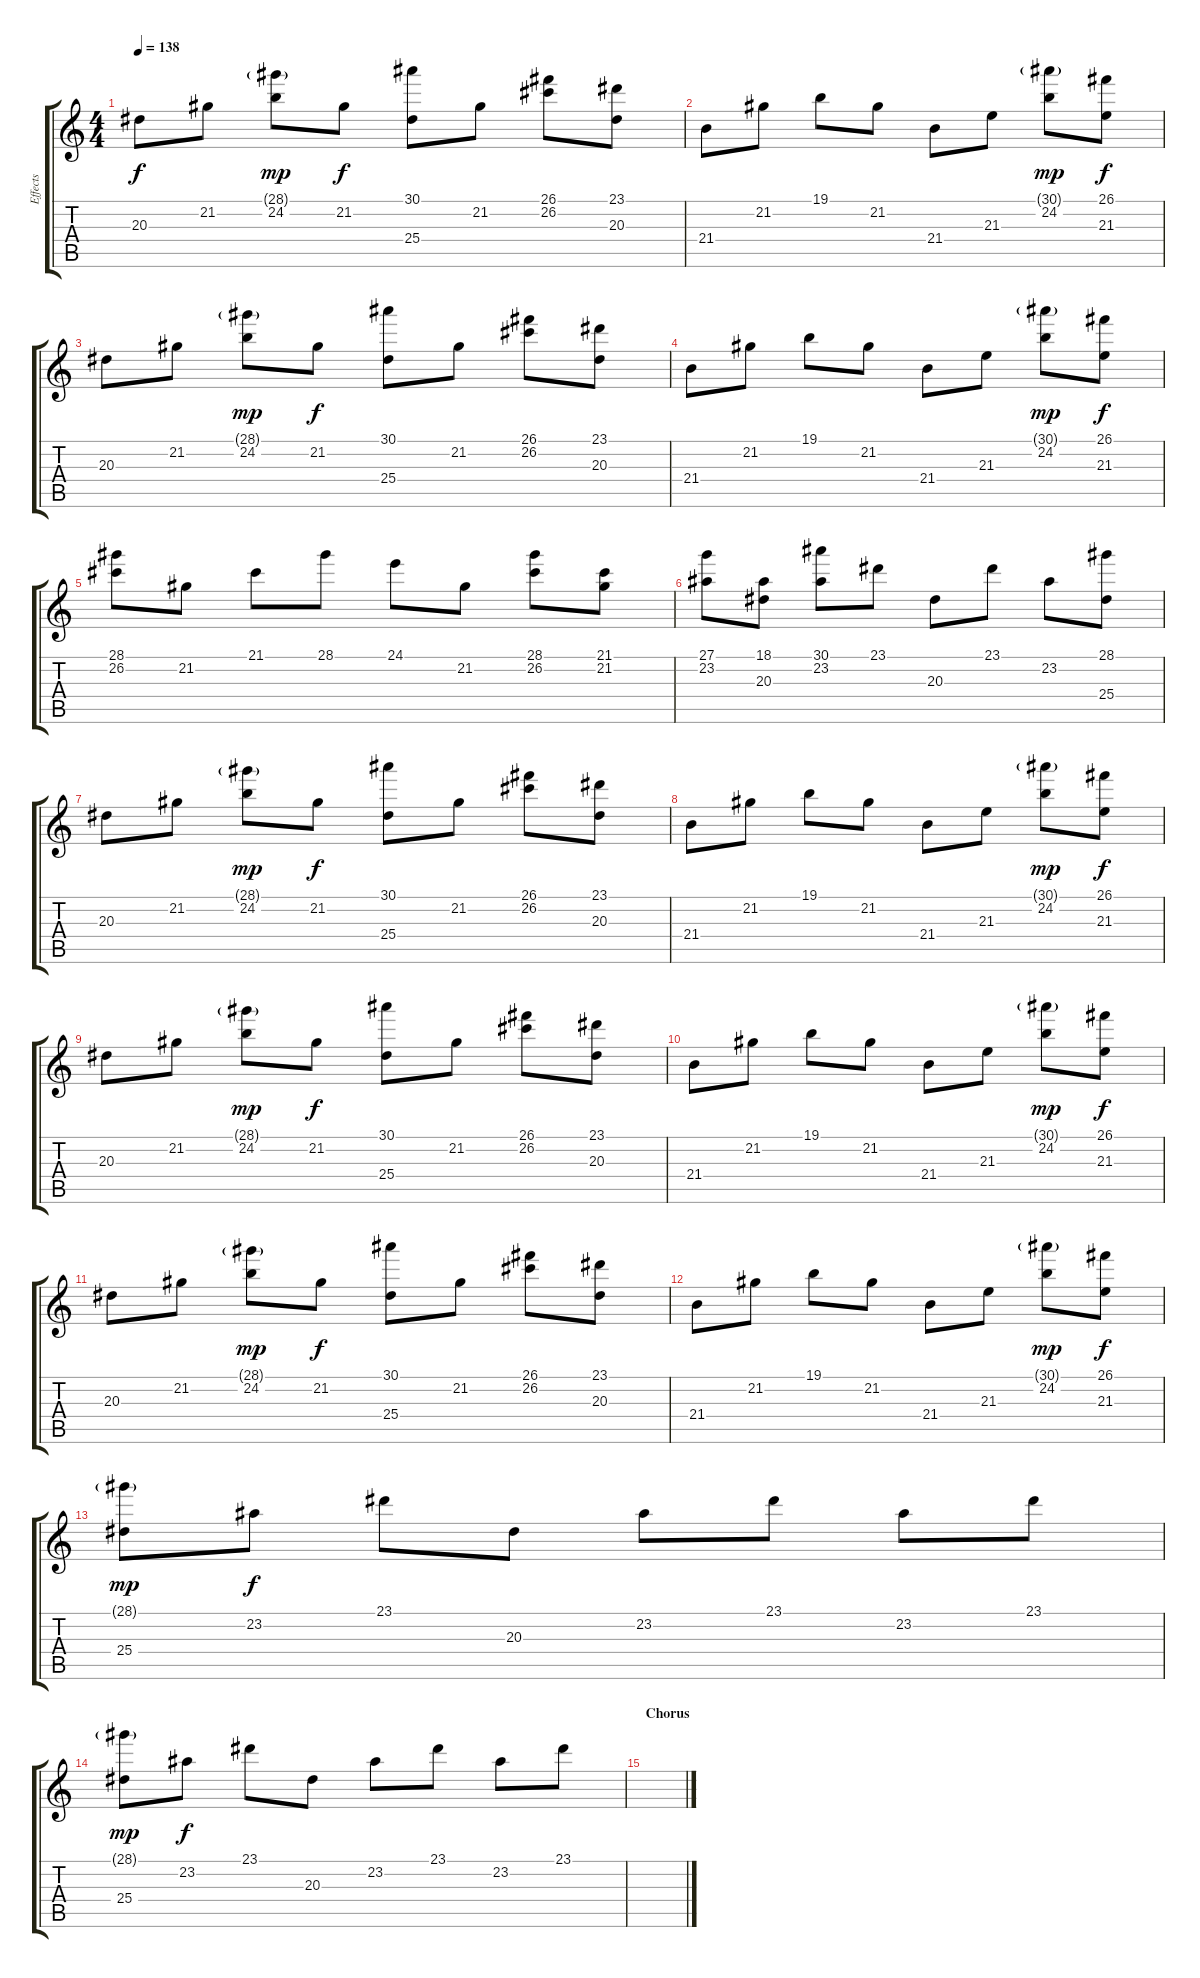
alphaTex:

\track ("Effects" "Effects") {instrument marimba}
\staff {score tabs}
\tuning (E4 B3 G3 D3 A2 E2) {hide}
\ts (4 4)
\tempo 138
\clef g2
\ks c
20.3.8{dy f} 21.2.8 (28.1{g} 24.2).8{dy mp} 21.2.8{dy f} (30.1 25.4).8 21.2.8 (26.1 26.2).8 (23.1 20.3).8 |
21.4.8 21.2.8 19.1.8 21.2.8 21.4.8 21.3.8 (30.1{g} 24.2).8{dy mp} (26.1 21.3).8{dy f} |
20.3.8 21.2.8 (28.1{g} 24.2).8{dy mp} 21.2.8{dy f} (30.1 25.4).8 21.2.8 (26.1 26.2).8 (23.1 20.3).8 |
21.4.8 21.2.8 19.1.8 21.2.8 21.4.8 21.3.8 (30.1{g} 24.2).8{dy mp} (26.1 21.3).8{dy f} |
(28.1 26.2).8 21.2.8 21.1.8 28.1.8 24.1.8 21.2.8 (28.1 26.2).8 (21.1 21.2).8 |
(27.1 23.2).8 (18.1 20.3).8 (30.1 23.2).8 23.1.8 20.3.8 23.1.8 23.2.8 (28.1 25.4).8 |
20.3.8 21.2.8 (28.1{g} 24.2).8{dy mp} 21.2.8{dy f} (30.1 25.4).8 21.2.8 (26.1 26.2).8 (23.1 20.3).8 |
21.4.8 21.2.8 19.1.8 21.2.8 21.4.8 21.3.8 (30.1{g} 24.2).8{dy mp} (26.1 21.3).8{dy f} |
20.3.8 21.2.8 (28.1{g} 24.2).8{dy mp} 21.2.8{dy f} (30.1 25.4).8 21.2.8 (26.1 26.2).8 (23.1 20.3).8 |
21.4.8 21.2.8 19.1.8 21.2.8 21.4.8 21.3.8 (30.1{g} 24.2).8{dy mp} (26.1 21.3).8{dy f} |
20.3.8 21.2.8 (28.1{g} 24.2).8{dy mp} 21.2.8{dy f} (30.1 25.4).8 21.2.8 (26.1 26.2).8 (23.1 20.3).8 |
21.4.8 21.2.8 19.1.8 21.2.8 21.4.8 21.3.8 (30.1{g} 24.2).8{dy mp} (26.1 21.3).8{dy f} |
(28.1{g} 25.4).8{dy mp} 23.2.8{dy f} 23.1.8 20.3.8 23.2.8 23.1.8 23.2.8 23.1.8 |
(28.1{g} 25.4).8{dy mp} 23.2.8{dy f} 23.1.8 20.3.8 23.2.8 23.1.8 23.2.8 23.1.8 |
\section ("" "Chorus")
